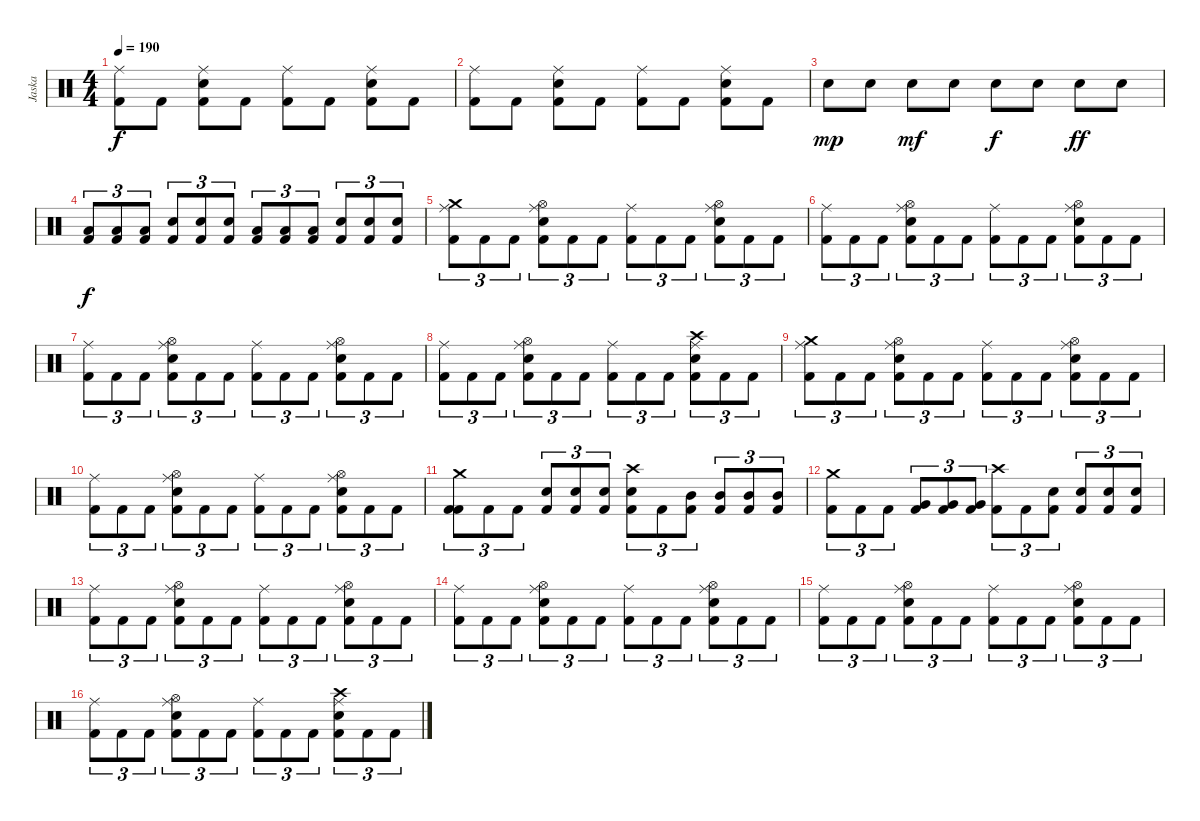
\track ("Jaska" "Jaska") {instrument percussion}
\staff {score}
\articulation defaults
\ts (4 4)
\tempo 190
\clef neutral
\ks c
("Ride (middle)" "Kick (hit) 2").8{dy f} "Kick (hit) 2".8 ("Ride (middle)" "Snare (hit) 2" "Kick (hit) 2").8 "Kick (hit) 2".8 ("Ride (middle)" "Kick (hit) 2").8 "Kick (hit) 2".8 ("Ride (middle)" "Snare (hit) 2" "Kick (hit) 2").8 "Kick (hit) 2".8 |
("Ride (middle)" "Kick (hit) 2").8 "Kick (hit) 2".8 ("Ride (middle)" "Snare (hit) 2" "Kick (hit) 2").8 "Kick (hit) 2".8 ("Ride (middle)" "Kick (hit) 2").8 "Kick (hit) 2".8 ("Ride (middle)" "Snare (hit) 2" "Kick (hit) 2").8 "Kick (hit) 2".8 |
"Snare (hit) 2".8{dy mp} "Snare (hit) 2".8 "Snare (hit) 2".8{dy mf} "Snare (hit) 2".8 "Snare (hit) 2".8{dy f} "Snare (hit) 2".8 "Snare (hit) 2".8{dy ff} "Snare (hit) 2".8 |
("Low Floor Tom (hit)" "Kick (hit) 2").8{tu (3 2) dy f} ("Low Floor Tom (hit)" "Kick (hit) 2").8{tu (3 2)} ("Low Floor Tom (hit)" "Kick (hit) 2").8{tu (3 2)} ("Snare (hit) 2" "Kick (hit) 2").8{tu (3 2)} ("Snare (hit) 2" "Kick (hit) 2").8{tu (3 2)} ("Snare (hit) 2" "Kick (hit) 2").8{tu (3 2)} ("Low Floor Tom (hit)" "Kick (hit) 2").8{tu (3 2)} ("Low Floor Tom (hit)" "Kick (hit) 2").8{tu (3 2)} ("Low Floor Tom (hit)" "Kick (hit) 2").8{tu (3 2)} ("Snare (hit) 2" "Kick (hit) 2").8{tu (3 2)} ("Snare (hit) 2" "Kick (hit) 2").8{tu (3 2)} ("Snare (hit) 2" "Kick (hit) 2").8{tu (3 2)} |
("Ride (middle)" "Crash medium (hit)" "Kick (hit) 2").8{tu (3 2)} "Kick (hit) 2".8{tu (3 2)} "Kick (hit) 2".8{tu (3 2)} ("Ride (middle)" "Hi-Hat (open)" "Snare (hit) 2" "Kick (hit) 2").8{tu (3 2)} "Kick (hit) 2".8{tu (3 2)} "Kick (hit) 2".8{tu (3 2)} ("Ride (middle)" "Kick (hit) 2").8{tu (3 2)} "Kick (hit) 2".8{tu (3 2)} "Kick (hit) 2".8{tu (3 2)} ("Ride (middle)" "Hi-Hat (open)" "Snare (hit) 2" "Kick (hit) 2").8{tu (3 2)} "Kick (hit) 2".8{tu (3 2)} "Kick (hit) 2".8{tu (3 2)} |
("Ride (middle)" "Kick (hit) 2").8{tu (3 2)} "Kick (hit) 2".8{tu (3 2)} "Kick (hit) 2".8{tu (3 2)} ("Ride (middle)" "Hi-Hat (open)" "Snare (hit) 2" "Kick (hit) 2").8{tu (3 2)} "Kick (hit) 2".8{tu (3 2)} "Kick (hit) 2".8{tu (3 2)} ("Ride (middle)" "Kick (hit) 2").8{tu (3 2)} "Kick (hit) 2".8{tu (3 2)} "Kick (hit) 2".8{tu (3 2)} ("Ride (middle)" "Hi-Hat (open)" "Snare (hit) 2" "Kick (hit) 2").8{tu (3 2)} "Kick (hit) 2".8{tu (3 2)} "Kick (hit) 2".8{tu (3 2)} |
("Ride (middle)" "Kick (hit) 2").8{tu (3 2)} "Kick (hit) 2".8{tu (3 2)} "Kick (hit) 2".8{tu (3 2)} ("Ride (middle)" "Hi-Hat (open)" "Snare (hit) 2" "Kick (hit) 2").8{tu (3 2)} "Kick (hit) 2".8{tu (3 2)} "Kick (hit) 2".8{tu (3 2)} ("Ride (middle)" "Kick (hit) 2").8{tu (3 2)} "Kick (hit) 2".8{tu (3 2)} "Kick (hit) 2".8{tu (3 2)} ("Ride (middle)" "Hi-Hat (open)" "Snare (hit) 2" "Kick (hit) 2").8{tu (3 2)} "Kick (hit) 2".8{tu (3 2)} "Kick (hit) 2".8{tu (3 2)} |
("Ride (middle)" "Kick (hit) 2").8{tu (3 2)} "Kick (hit) 2".8{tu (3 2)} "Kick (hit) 2".8{tu (3 2)} ("Ride (middle)" "Hi-Hat (open)" "Snare (hit) 2" "Kick (hit) 2").8{tu (3 2)} "Kick (hit) 2".8{tu (3 2)} "Kick (hit) 2".8{tu (3 2)} ("Ride (middle)" "Kick (hit) 2").8{tu (3 2)} "Kick (hit) 2".8{tu (3 2)} "Kick (hit) 2".8{tu (3 2)} ("Ride (middle)" "Crash high (hit)" "Snare (hit) 2" "Kick (hit) 2").8{tu (3 2)} "Kick (hit) 2".8{tu (3 2)} "Kick (hit) 2".8{tu (3 2)} |
("Ride (middle)" "Crash medium (hit)" "Kick (hit) 2").8{tu (3 2)} "Kick (hit) 2".8{tu (3 2)} "Kick (hit) 2".8{tu (3 2)} ("Ride (middle)" "Hi-Hat (open)" "Snare (hit) 2" "Kick (hit) 2").8{tu (3 2)} "Kick (hit) 2".8{tu (3 2)} "Kick (hit) 2".8{tu (3 2)} ("Ride (middle)" "Kick (hit) 2").8{tu (3 2)} "Kick (hit) 2".8{tu (3 2)} "Kick (hit) 2".8{tu (3 2)} ("Ride (middle)" "Hi-Hat (open)" "Snare (hit) 2" "Kick (hit) 2").8{tu (3 2)} "Kick (hit) 2".8{tu (3 2)} "Kick (hit) 2".8{tu (3 2)} |
("Ride (middle)" "Kick (hit) 2").8{tu (3 2)} "Kick (hit) 2".8{tu (3 2)} "Kick (hit) 2".8{tu (3 2)} ("Ride (middle)" "Hi-Hat (open)" "Snare (hit) 2" "Kick (hit) 2").8{tu (3 2)} "Kick (hit) 2".8{tu (3 2)} "Kick (hit) 2".8{tu (3 2)} ("Ride (middle)" "Kick (hit) 2").8{tu (3 2)} "Kick (hit) 2".8{tu (3 2)} "Kick (hit) 2".8{tu (3 2)} ("Ride (middle)" "Hi-Hat (open)" "Snare (hit) 2" "Kick (hit) 2").8{tu (3 2)} "Kick (hit) 2".8{tu (3 2)} "Kick (hit) 2".8{tu (3 2)} |
("Crash medium (hit)" "Kick (hit) 2" "Kick (hit) 2").8{tu (3 2)} "Kick (hit) 2".8{tu (3 2)} "Kick (hit) 2".8{tu (3 2)} ("Snare (hit) 2" "Kick (hit) 2").8{tu (3 2)} ("Snare (hit) 2" "Kick (hit) 2").8{tu (3 2)} ("Snare (hit) 2" "Kick (hit) 2").8{tu (3 2)} ("Crash high (hit)" "Snare (hit) 2" "Kick (hit) 2").8{tu (3 2)} "Kick (hit) 2".8{tu (3 2)} ("Mid Tom (hit)" "Kick (hit) 2").8{tu (3 2)} ("Mid Tom (hit)" "Kick (hit) 2").8{tu (3 2)} ("Mid Tom (hit)" "Kick (hit) 2").8{tu (3 2)} ("Mid Tom (hit)" "Kick (hit) 2").8{tu (3 2)} |
("Crash medium (hit)" "Kick (hit) 2").8{tu (3 2)} "Kick (hit) 2".8{tu (3 2)} "Kick (hit) 2".8{tu (3 2)} ("Very Low Tom (hit)" "Kick (hit) 2").8{tu (3 2)} ("Very Low Tom (hit)" "Kick (hit) 2").8{tu (3 2)} ("Very Low Tom (hit)" "Kick (hit) 2").8{tu (3 2)} ("Crash high (hit)" "Kick (hit) 2").8{tu (3 2)} "Kick (hit) 2".8{tu (3 2)} ("Snare (hit) 2" "Kick (hit) 2").8{tu (3 2)} ("Snare (hit) 2" "Kick (hit) 2").8{tu (3 2)} ("Snare (hit) 2" "Kick (hit) 2").8{tu (3 2)} ("Snare (hit) 2" "Kick (hit) 2").8{tu (3 2)} |
("Ride (middle)" "Kick (hit) 2").8{tu (3 2)} "Kick (hit) 2".8{tu (3 2)} "Kick (hit) 2".8{tu (3 2)} ("Ride (middle)" "Hi-Hat (open)" "Snare (hit) 2" "Kick (hit) 2").8{tu (3 2)} "Kick (hit) 2".8{tu (3 2)} "Kick (hit) 2".8{tu (3 2)} ("Ride (middle)" "Kick (hit) 2").8{tu (3 2)} "Kick (hit) 2".8{tu (3 2)} "Kick (hit) 2".8{tu (3 2)} ("Ride (middle)" "Hi-Hat (open)" "Snare (hit) 2" "Kick (hit) 2").8{tu (3 2)} "Kick (hit) 2".8{tu (3 2)} "Kick (hit) 2".8{tu (3 2)} |
("Ride (middle)" "Kick (hit) 2").8{tu (3 2)} "Kick (hit) 2".8{tu (3 2)} "Kick (hit) 2".8{tu (3 2)} ("Ride (middle)" "Hi-Hat (open)" "Snare (hit) 2" "Kick (hit) 2").8{tu (3 2)} "Kick (hit) 2".8{tu (3 2)} "Kick (hit) 2".8{tu (3 2)} ("Ride (middle)" "Kick (hit) 2").8{tu (3 2)} "Kick (hit) 2".8{tu (3 2)} "Kick (hit) 2".8{tu (3 2)} ("Ride (middle)" "Hi-Hat (open)" "Snare (hit) 2" "Kick (hit) 2").8{tu (3 2)} "Kick (hit) 2".8{tu (3 2)} "Kick (hit) 2".8{tu (3 2)} |
("Ride (middle)" "Kick (hit) 2").8{tu (3 2)} "Kick (hit) 2".8{tu (3 2)} "Kick (hit) 2".8{tu (3 2)} ("Ride (middle)" "Hi-Hat (open)" "Snare (hit) 2" "Kick (hit) 2").8{tu (3 2)} "Kick (hit) 2".8{tu (3 2)} "Kick (hit) 2".8{tu (3 2)} ("Ride (middle)" "Kick (hit) 2").8{tu (3 2)} "Kick (hit) 2".8{tu (3 2)} "Kick (hit) 2".8{tu (3 2)} ("Ride (middle)" "Hi-Hat (open)" "Snare (hit) 2" "Kick (hit) 2").8{tu (3 2)} "Kick (hit) 2".8{tu (3 2)} "Kick (hit) 2".8{tu (3 2)} |
("Ride (middle)" "Kick (hit) 2").8{tu (3 2)} "Kick (hit) 2".8{tu (3 2)} "Kick (hit) 2".8{tu (3 2)} ("Ride (middle)" "Hi-Hat (open)" "Snare (hit) 2" "Kick (hit) 2").8{tu (3 2)} "Kick (hit) 2".8{tu (3 2)} "Kick (hit) 2".8{tu (3 2)} ("Ride (middle)" "Kick (hit) 2").8{tu (3 2)} "Kick (hit) 2".8{tu (3 2)} "Kick (hit) 2".8{tu (3 2)} ("Ride (middle)" "Crash high (hit)" "Snare (hit) 2" "Kick (hit) 2").8{tu (3 2)} "Kick (hit) 2".8{tu (3 2)} "Kick (hit) 2".8{tu (3 2)}
